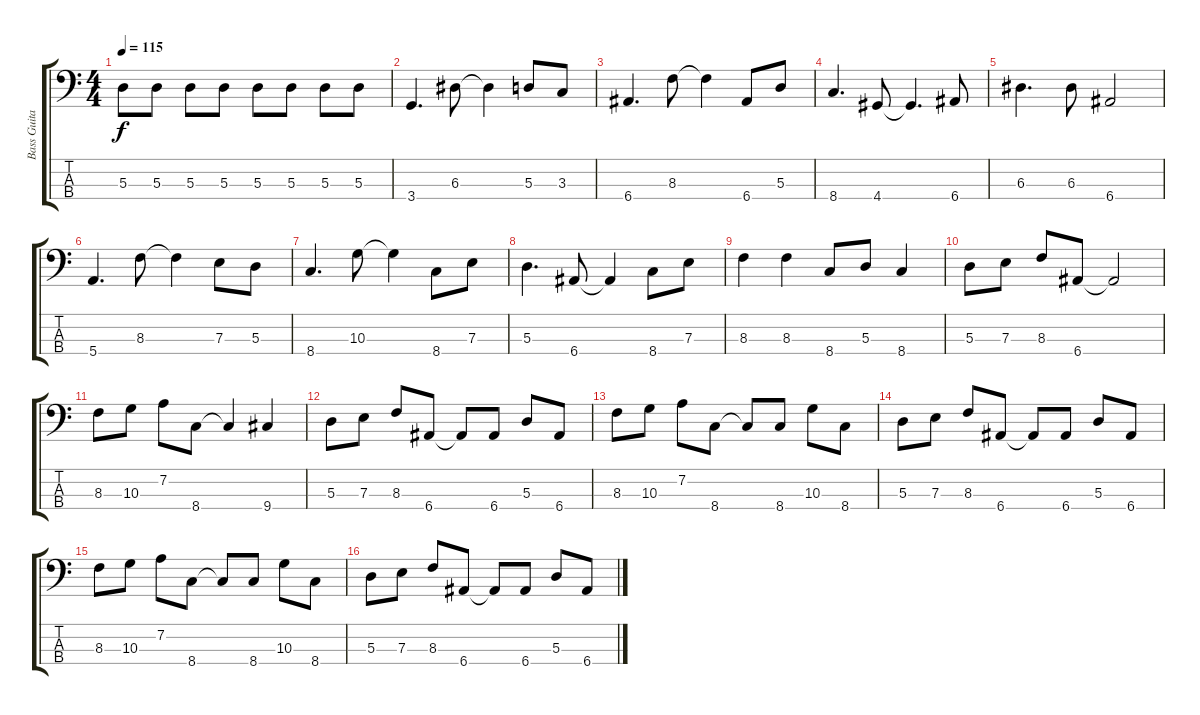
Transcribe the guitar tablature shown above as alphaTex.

\track ("Bass Guitar" "Bass Guita") {instrument electricbasspick}
\staff {score tabs}
\tuning (G2 D2 A1 E1) {hide}
\ts (4 4)
\tempo 115
\clef f4
\ks c
5.3.8{dy f} 5.3.8 5.3.8 5.3.8 5.3.8 5.3.8 5.3.8 5.3.8 |
3.4.4{d} 6.3.8 6.3{t}.4 5.3.8 3.3.8 |
6.4.4{d} 8.3.8 8.3{t}.4 6.4.8 5.3.8 |
8.4.4{d} 4.4.8 4.4{t}.4{d} 6.4.8 |
6.3.4{d} 6.3.8 6.4.2 |
5.4.4{d} 8.3.8 8.3{t}.4 7.3.8 5.3.8 |
8.4.4{d} 10.3.8 10.3{t}.4 8.4.8 7.3.8 |
5.3.4{d} 6.4.8 6.4{t}.4 8.4.8 7.3.8 |
8.3.4 8.3.4 8.4.8 5.3.8 8.4.4 |
5.3.8 7.3.8 8.3.8 6.4.8 6.4{t}.2 |
8.3.8 10.3.8 7.2.8 8.4.8 8.4{t}.4 9.4.4 |
5.3.8 7.3.8 8.3.8 6.4.8 6.4{t}.8 6.4.8 5.3.8 6.4.8 |
8.3.8 10.3.8 7.2.8 8.4.8 8.4{t}.8 8.4.8 10.3.8 8.4.8 |
5.3.8 7.3.8 8.3.8 6.4.8 6.4{t}.8 6.4.8 5.3.8 6.4.8 |
8.3.8 10.3.8 7.2.8 8.4.8 8.4{t}.8 8.4.8 10.3.8 8.4.8 |
5.3.8 7.3.8 8.3.8 6.4.8 6.4{t}.8 6.4.8 5.3.8 6.4.8
